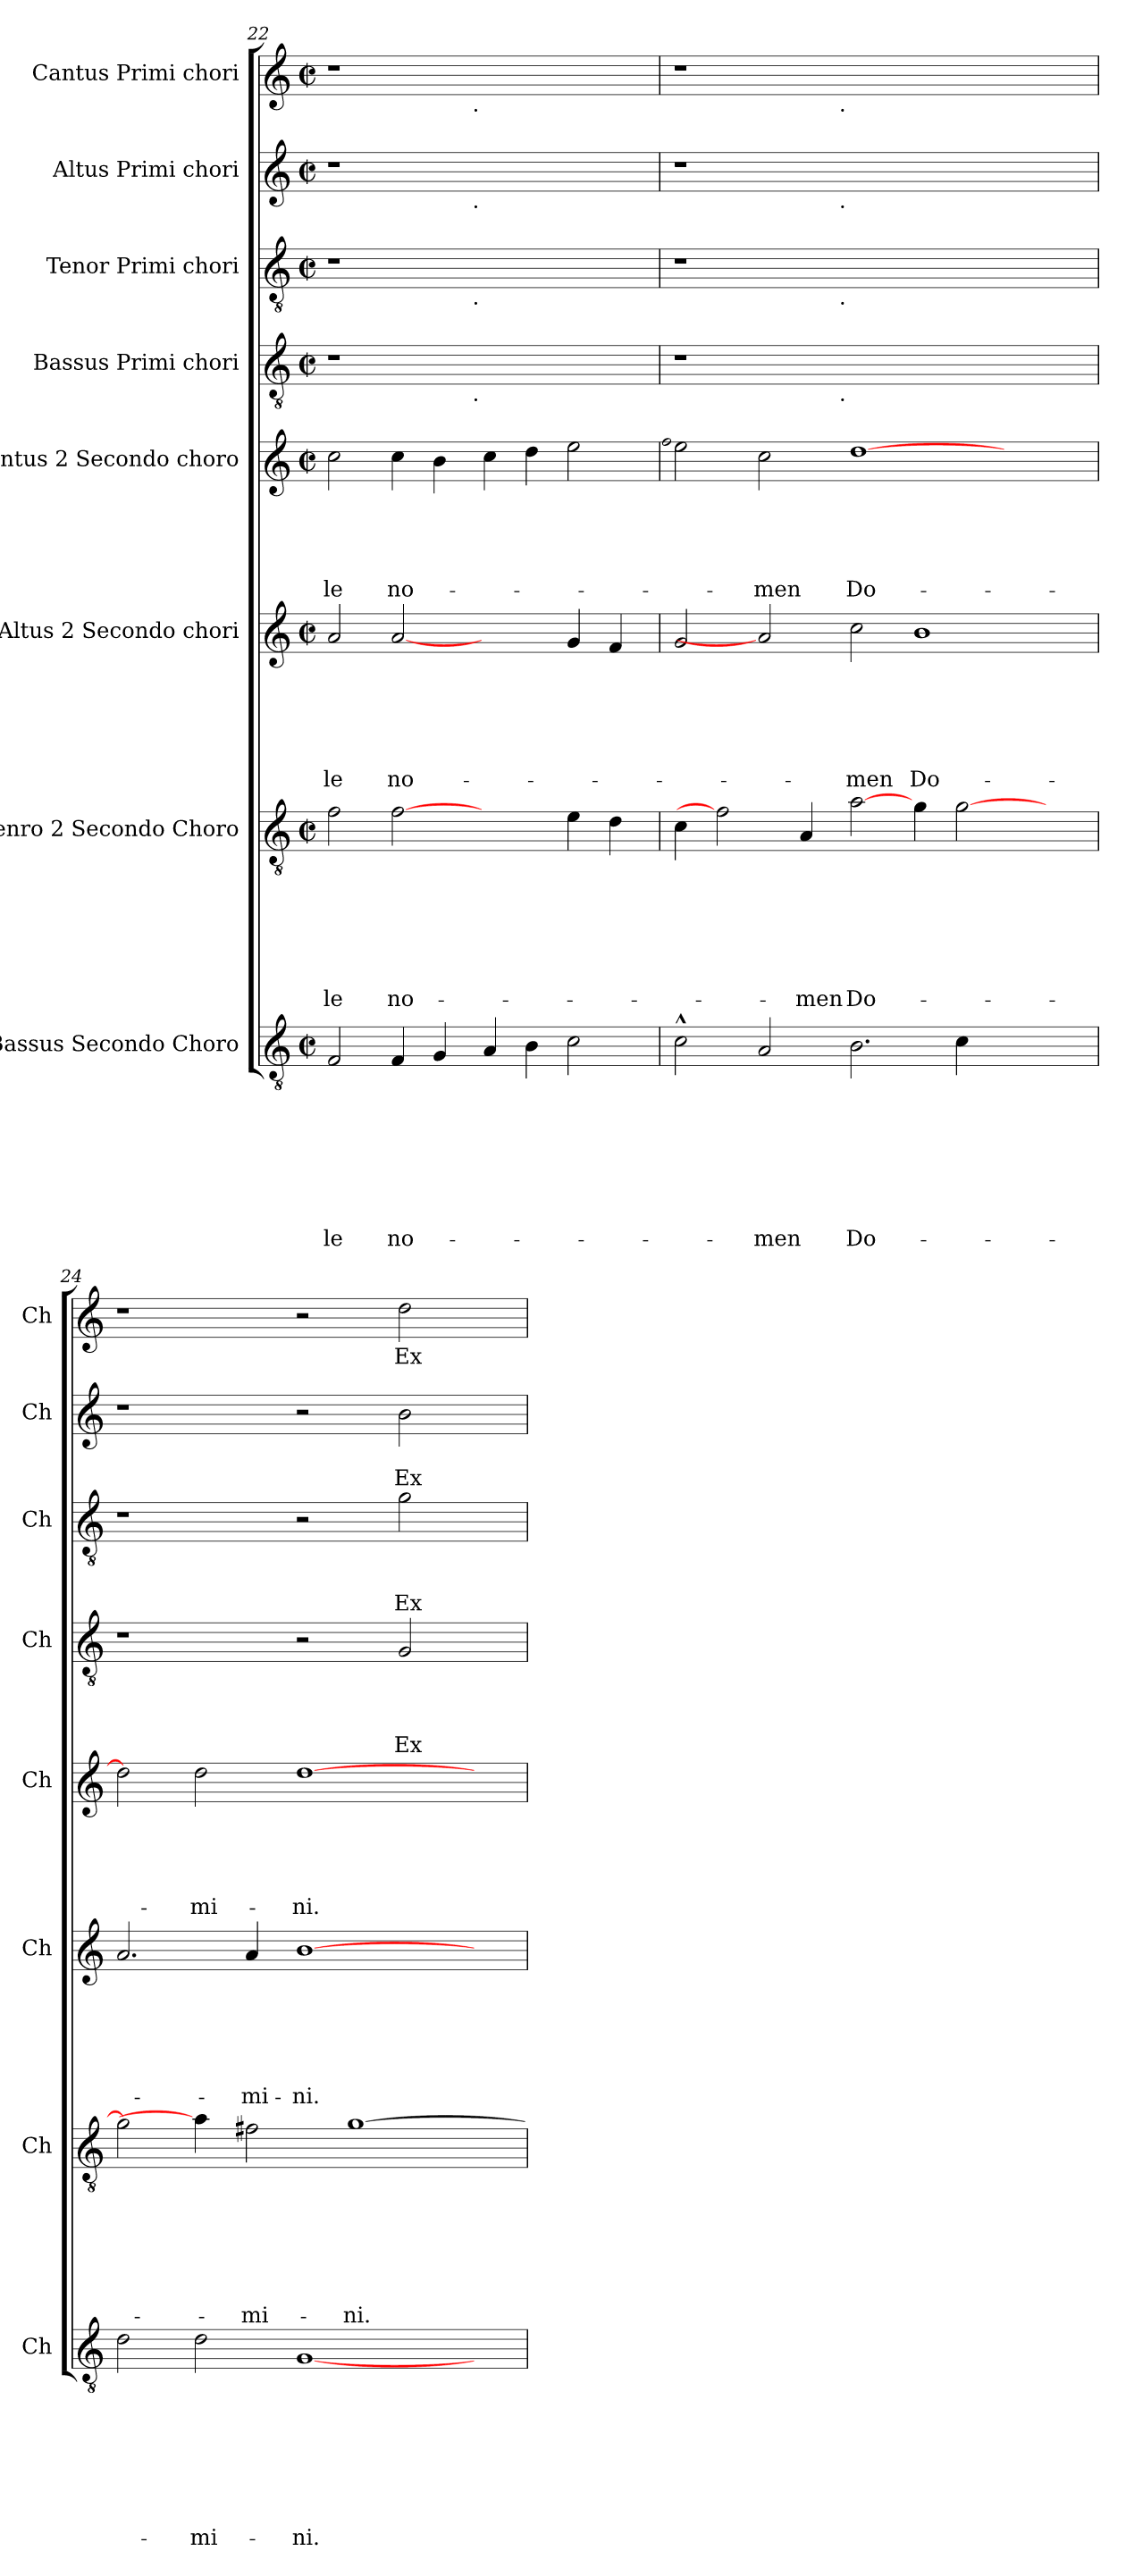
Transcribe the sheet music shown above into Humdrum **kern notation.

**kern	**text	**text	**text	**text	**text	**text	**text	**text	**kern	**text	**text	**text	**text	**text	**text	**text	**kern	**text	**text	**text	**text	**text	**text	**kern	**text	**text	**text	**text	**text	**kern	**text	**text	**text	**text	**kern	**text	**text	**text	**kern	**text	**text	**kern	**text
*part8	*part8	*part8	*part8	*part8	*part8	*part8	*part8	*part8	*part7	*part7	*part7	*part7	*part7	*part7	*part7	*part7	*part6	*part6	*part6	*part6	*part6	*part6	*part6	*part5	*part5	*part5	*part5	*part5	*part5	*part4	*part4	*part4	*part4	*part4	*part3	*part3	*part3	*part3	*part2	*part2	*part2	*part1	*part1
*staff8	*staff8	*staff8	*staff8	*staff8	*staff8	*staff8	*staff8	*staff8	*staff7	*staff7	*staff7	*staff7	*staff7	*staff7	*staff7	*staff7	*staff6	*staff6	*staff6	*staff6	*staff6	*staff6	*staff6	*staff5	*staff5	*staff5	*staff5	*staff5	*staff5	*staff4	*staff4	*staff4	*staff4	*staff4	*staff3	*staff3	*staff3	*staff3	*staff2	*staff2	*staff2	*staff1	*staff1
*I"Bassus Secondo Choro	*	*	*	*	*	*	*	*	*I"Tenro 2 Secondo Choro	*	*	*	*	*	*	*	*I"Altus 2 Secondo chori	*	*	*	*	*	*	*I"Cantus 2 Secondo choro	*	*	*	*	*	*I"Bassus Primi chori	*	*	*	*	*I"Tenor Primi chori	*	*	*	*I"Altus Primi chori	*	*	*I"Cantus Primi chori	*
*I'Ch	*	*	*	*	*	*	*	*	*I'Ch	*	*	*	*	*	*	*	*I'Ch	*	*	*	*	*	*	*I'Ch	*	*	*	*	*	*I'Ch	*	*	*	*	*I'Ch	*	*	*	*I'Ch	*	*	*I'Ch	*
*clefGv2	*	*	*	*	*	*	*	*	*clefGv2	*	*	*	*	*	*	*	*clefG2	*	*	*	*	*	*	*clefG2	*	*	*	*	*	*clefGv2	*	*	*	*	*clefGv2	*	*	*	*clefG2	*	*	*clefG2	*
*k[]	*	*	*	*	*	*	*	*	*k[]	*	*	*	*	*	*	*	*k[]	*	*	*	*	*	*	*k[]	*	*	*	*	*	*k[]	*	*	*	*	*k[]	*	*	*	*k[]	*	*	*k[]	*
*C:	*	*	*	*	*	*	*	*	*C:	*	*	*	*	*	*	*	*C:	*	*	*	*	*	*	*C:	*	*	*	*	*	*C:	*	*	*	*	*C:	*	*	*	*C:	*	*	*C:	*
*M2/2	*	*	*	*	*	*	*	*	*M2/2	*	*	*	*	*	*	*	*M2/2	*	*	*	*	*	*	*M2/2	*	*	*	*	*	*M2/2	*	*	*	*	*M2/2	*	*	*	*M2/2	*	*	*M2/2	*
*met(c|)	*	*	*	*	*	*	*	*	*met(c|)	*	*	*	*	*	*	*	*met(c|)	*	*	*	*	*	*	*met(c|)	*	*	*	*	*	*met(c|)	*	*	*	*	*met(c|)	*	*	*	*met(c|)	*	*	*met(c|)	*
=22	=22	=22	=22	=22	=22	=22	=22	=22	=22	=22	=22	=22	=22	=22	=22	=22	=22	=22	=22	=22	=22	=22	=22	=22	=22	=22	=22	=22	=22	=22	=22	=22	=22	=22	=22	=22	=22	=22	=22	=22	=22	=22	=22
!	!	!	!	!	!	!	!	!LO:LY:b	!	!	!	!	!	!	!	!LO:LY:b	!	!	!	!	!	!	!LO:LY:b	!	!	!	!	!	!LO:LY:b	!	!	!	!	!	!	!	!	!	!	!	!	!	!
*	*	*	*	*	*	*	*	*	*	*	*	*	*	*	*	*	*	*	*	*	*	*	*	*	*	*	*	*	*	*^	*	*	*	*	*^	*	*	*	*^	*	*	*^	*
2F/	.	.	.	.	.	.	.	-le	2f\	.	.	.	.	.	.	-le	2a/	.	.	.	.	.	-le	2cc\	.	.	.	.	-le	1r	2ryy	.	.	.	.	1r	2ryy	.	.	.	1r	2ryy	.	.	1r	2ryy	.
!	!	!	!	!	!	!	!	!LO:LY:b	!	!	!	!	!	!	!	!LO:LY:b	!	!	!	!	!	!	!LO:LY:b	!	!	!	!	!	!LO:LY:b	!	!	!	!	!	!	!	!	!	!	!	!	!	!	!	!	!	!
4F/	.	.	.	.	.	.	.	no-	[2f	.	.	.	.	.	.	no-	[2a	.	.	.	.	.	no-	4cc\	.	.	.	.	no-	.	4...ryy	.	.	.	.	.	4...ryy	.	.	.	.	4...ryy	.	.	.	4...ryy	.
4G/	.	.	.	.	.	.	.	.	.	.	.	.	.	.	.	.	.	.	.	.	.	.	.	4b\	.	.	.	.	.	.	.	.	.	.	.	.	.	.	.	.	.	.	.	.	.	.	.
!	!	!	!	!	!	!	!	!	!	!	!	!	!	!	!	!	!	!	!	!	!	!	!	!	!	!	!	!	!	!	!	!	!	!	!	!	!	!	!	!	!	!	!	!	!	!LO:TX:b:t=.	!
!	!	!	!	!	!	!	!	!	!	!	!	!	!	!	!	!	!	!	!	!	!	!	!	!	!	!	!	!	!	!	!	!	!	!	!	!	!	!	!	!	!	!LO:TX:b:t=.	!	!	!	!	!
!	!	!	!	!	!	!	!	!	!	!	!	!	!	!	!	!	!	!	!	!	!	!	!	!	!	!	!	!	!	!	!	!	!	!	!	!	!LO:TX:b:t=.	!	!	!	!	!	!	!	!	!	!
!	!	!	!	!	!	!	!	!	!	!	!	!	!	!	!	!	!	!	!	!	!	!	!	!	!	!	!	!	!	!	!LO:TX:b:t=.	!	!	!	!	!	!	!	!	!	!	!	!	!	!	!	!
.	.	.	.	.	.	.	.	.	.	.	.	.	.	.	.	.	.	.	.	.	.	.	.	.	.	.	.	.	.	.	1ryy	.	.	.	.	.	1ryy	.	.	.	.	1ryy	.	.	.	1ryy	.
4A/	.	.	.	.	.	.	.	.	2ryy	.	.	.	.	.	.	.	2ryy	.	.	.	.	.	.	4cc\	.	.	.	.	.	1ryy	.	.	.	.	.	1ryy	.	.	.	.	1ryy	.	.	.	1ryy	.	.
4B\	.	.	.	.	.	.	.	.	.	.	.	.	.	.	.	.	.	.	.	.	.	.	.	4dd\	.	.	.	.	.	.	.	.	.	.	.	.	.	.	.	.	.	.	.	.	.	.	.
2c\	.	.	.	.	.	.	.	.	4e\	.	.	.	.	.	.	.	4g/	.	.	.	.	.	.	2ee\	.	.	.	.	.	.	.	.	.	.	.	.	.	.	.	.	.	.	.	.	.	.	.
.	.	.	.	.	.	.	.	.	4d\	.	.	.	.	.	.	.	4f/	.	.	.	.	.	.	.	.	.	.	.	.	.	.	.	.	.	.	.	.	.	.	.	.	.	.	.	.	.	.
.	.	.	.	.	.	.	.	.	.	.	.	.	.	.	.	.	.	.	.	.	.	.	.	.	.	.	.	.	.	.	32ryy	.	.	.	.	.	32ryy	.	.	.	.	32ryy	.	.	.	32ryy	.
!!LO:PB:g=z	!!
=23	=23	=23	=23	=23	=23	=23	=23	=23	=23	=23	=23	=23	=23	=23	=23	=23	=23	=23	=23	=23	=23	=23	=23	=23	=23	=23	=23	=23	=23	=23	=23	=23	=23	=23	=23	=23	=23	=23	=23	=23	=23	=23	=23	=23	=23	=23	=23
!	!	!	!	!	!	!	!	!	!	!	!	!	!	!	!	!	!	!	!	!	!	!	!	!LO:N:head=open	!	!	!	!	!	!	!	!	!	!	!	!	!	!	!	!	!	!	!	!	!	!	!
.	.	.	.	.	.	.	.	.	.	.	.	.	.	.	.	.	.	.	.	.	.	.	.	1qff	.	.	.	.	.	.	.	.	.	.	.	.	.	.	.	.	.	.	.	.	.	.	.
2c^^>\	.	.	.	.	.	.	.	.	4c\	.	.	.	.	.	.	.	2g/	.	.	.	.	.	.	2ee\	.	.	.	.	.	1r	2ryy	.	.	.	.	1r	2ryy	.	.	.	1r	2ryy	.	.	1r	2ryy	.
.	.	.	.	.	.	.	.	.	2f]	.	.	.	.	.	.	.	.	.	.	.	.	.	.	.	.	.	.	.	.	.	.	.	.	.	.	.	.	.	.	.	.	.	.	.	.	.	.
!	!	!	!	!	!	!	!	!LO:LY:b	!	!	!	!	!	!	!	!	!	!	!	!	!	!	!	!	!	!	!	!	!LO:LY:b	!	!	!	!	!	!	!	!	!	!	!	!	!	!	!	!	!	!
2A/	.	.	.	.	.	.	.	-men	.	.	.	.	.	.	.	.	2a]	.	.	.	.	.	.	2cc\	.	.	.	.	-men	.	4...ryy	.	.	.	.	.	4...ryy	.	.	.	.	4...ryy	.	.	.	4...ryy	.
!	!	!	!	!	!	!	!	!	!	!	!	!	!	!	!	!LO:LY:b	!	!	!	!	!	!	!	!	!	!	!	!	!	!	!	!	!	!	!	!	!	!	!	!	!	!	!	!	!	!	!
.	.	.	.	.	.	.	.	.	4A/	.	.	.	.	.	.	-men	.	.	.	.	.	.	.	.	.	.	.	.	.	.	.	.	.	.	.	.	.	.	.	.	.	.	.	.	.	.	.
!	!	!	!	!	!	!	!	!	!	!	!	!	!	!	!	!	!	!	!	!	!	!	!	!	!	!	!	!	!	!	!	!	!	!	!	!	!	!	!	!	!	!	!	!	!	!LO:TX:b:t=.	!
!	!	!	!	!	!	!	!	!	!	!	!	!	!	!	!	!	!	!	!	!	!	!	!	!	!	!	!	!	!	!	!	!	!	!	!	!	!	!	!	!	!	!LO:TX:b:t=.	!	!	!	!	!
!	!	!	!	!	!	!	!	!	!	!	!	!	!	!	!	!	!	!	!	!	!	!	!	!	!	!	!	!	!	!	!	!	!	!	!	!	!LO:TX:b:t=.	!	!	!	!	!	!	!	!	!	!
!	!	!	!	!	!	!	!	!	!	!	!	!	!	!	!	!	!	!	!	!	!	!	!	!	!	!	!	!	!	!	!LO:TX:b:t=.	!	!	!	!	!	!	!	!	!	!	!	!	!	!	!	!
.	.	.	.	.	.	.	.	.	.	.	.	.	.	.	.	.	.	.	.	.	.	.	.	.	.	.	.	.	.	.	1ryy	.	.	.	.	.	1ryy	.	.	.	.	1ryy	.	.	.	1ryy	.
!	!	!	!	!	!	!	!	!LO:LY:b	!	!	!	!	!	!	!	!LO:LY:b	!	!	!	!	!	!	!LO:LY:b	!	!	!	!	!	!LO:LY:b	!	!	!	!	!	!	!	!	!	!	!	!	!	!	!	!	!	!
2.B\	.	.	.	.	.	.	.	Do-	[2a\	.	.	.	.	.	.	Do-	2cc\	.	.	.	.	.	-men	[>1dd	.	.	.	.	Do-	1.ryy	.	.	.	.	.	1.ryy	.	.	.	.	1.ryy	.	.	.	1.ryy	.	.
!	!	!	!	!	!	!	!	!	!	!	!	!	!	!	!	!	!	!	!	!	!	!	!LO:LY:b	!	!	!	!	!	!	!	!	!	!	!	!	!	!	!	!	!	!	!	!	!	!	!	!
.	.	.	.	.	.	.	.	.	4g\	.	.	.	.	.	.	.	1b	.	.	.	.	.	Do-	.	.	.	.	.	.	.	.	.	.	.	.	.	.	.	.	.	.	.	.	.	.	.	.
4c\	.	.	.	.	.	.	.	.	[>2g\	.	.	.	.	.	.	.	.	.	.	.	.	.	.	.	.	.	.	.	.	.	.	.	.	.	.	.	.	.	.	.	.	.	.	.	.	.	.
.	.	.	.	.	.	.	.	.	.	.	.	.	.	.	.	.	.	.	.	.	.	.	.	.	.	.	.	.	.	.	2ryy	.	.	.	.	.	2ryy	.	.	.	.	2ryy	.	.	.	2ryy	.
2ryy	.	.	.	.	.	.	.	.	.	.	.	.	.	.	.	.	.	.	.	.	.	.	.	2ryy	.	.	.	.	.	.	.	.	.	.	.	.	.	.	.	.	.	.	.	.	.	.	.
.	.	.	.	.	.	.	.	.	4ryy	.	.	.	.	.	.	.	.	.	.	.	.	.	.	.	.	.	.	.	.	.	.	.	.	.	.	.	.	.	.	.	.	.	.	.	.	.	.
.	.	.	.	.	.	.	.	.	.	.	.	.	.	.	.	.	.	.	.	.	.	.	.	.	.	.	.	.	.	.	32ryy	.	.	.	.	.	32ryy	.	.	.	.	32ryy	.	.	.	32ryy	.
*	*	*	*	*	*	*	*	*	*	*	*	*	*	*	*	*	*	*	*	*	*	*	*	*	*	*	*	*	*	*v	*v	*	*	*	*	*	*	*	*	*	*v	*v	*	*	*v	*v	*
*	*	*	*	*	*	*	*	*	*	*	*	*	*	*	*	*	*	*	*	*	*	*	*	*	*	*	*	*	*	*	*	*	*	*	*v	*v	*	*	*	*	*	*	*	*
=24	=24	=24	=24	=24	=24	=24	=24	=24	=24	=24	=24	=24	=24	=24	=24	=24	=24	=24	=24	=24	=24	=24	=24	=24	=24	=24	=24	=24	=24	=24	=24	=24	=24	=24	=24	=24	=24	=24	=24	=24	=24	=24	=24
2d\	.	.	.	.	.	.	.	.	2g\]	.	.	.	.	.	.	.	2.a/	.	.	.	.	.	.	2dd\]	.	.	.	.	.	1r	.	.	.	.	1r	.	.	.	1r	.	.	1r	.
!	!	!	!	!	!	!	!	!LO:LY:b	!	!	!	!	!	!	!	!	!	!	!	!	!	!	!	!	!	!	!	!	!LO:LY:b	!	!	!	!	!	!	!	!	!	!	!	!	!	!
2d\	.	.	.	.	.	.	.	-mi-	4a\]	.	.	.	.	.	.	.	.	.	.	.	.	.	.	2dd\	.	.	.	.	-mi-	.	.	.	.	.	.	.	.	.	.	.	.	.	.
!	!	!	!	!	!	!	!	!	!	!	!	!	!	!	!	!LO:LY:b	!	!	!	!	!	!	!LO:LY:b	!	!	!	!	!	!	!	!	!	!	!	!	!	!	!	!	!	!	!	!
.	.	.	.	.	.	.	.	.	2f#X\	.	.	.	.	.	.	-mi-	4a/	.	.	.	.	.	-mi-	.	.	.	.	.	.	.	.	.	.	.	.	.	.	.	.	.	.	.	.
!	!	!	!	!	!	!	!	!LO:LY:b	!	!	!	!	!	!	!	!	!	!	!	!	!	!	!LO:LY:b:rj	!	!	!	!	!	!LO:LY:b	!	!	!	!	!	!	!	!	!	!	!	!	!	!
[<1G	.	.	.	.	.	.	.	-ni.	.	.	.	.	.	.	.	.	[>1b	.	.	.	.	.	-ni.	[>1dd	.	.	.	.	-ni.	2r	.	.	.	.	2r	.	.	.	2r	.	.	2r	.
!	!	!	!	!	!	!	!	!	!	!	!	!	!	!	!	!LO:LY:b	!	!	!	!	!	!	!	!	!	!	!	!	!	!	!	!	!	!	!	!	!	!	!	!	!	!	!
.	.	.	.	.	.	.	.	.	[>1g	.	.	.	.	.	.	-ni.	.	.	.	.	.	.	.	.	.	.	.	.	.	.	.	.	.	.	.	.	.	.	.	.	.	.	.
!	!	!	!	!	!	!	!	!	!	!	!	!	!	!	!	!	!	!	!	!	!	!	!	!	!	!	!	!	!	!	!	!	!	!LO:LY:b	!	!	!	!LO:LY:b	!	!	!LO:LY:b	!	!LO:LY:b
.	.	.	.	.	.	.	.	.	.	.	.	.	.	.	.	.	.	.	.	.	.	.	.	.	.	.	.	.	.	2G/	.	.	.	Ex-	2g\	.	.	Ex-	2b\	.	Ex-	2dd\	Ex-
4ryy	.	.	.	.	.	.	.	.	.	.	.	.	.	.	.	.	4ryy	.	.	.	.	.	.	4ryy	.	.	.	.	.	4ryy	.	.	.	.	4ryy	.	.	.	4ryy	.	.	4ryy	.
=	=	=	=	=	=	=	=	=	=	=	=	=	=	=	=	=	=	=	=	=	=	=	=	=	=	=	=	=	=	=	=	=	=	=	=	=	=	=	=	=	=	=	=
*-	*-	*-	*-	*-	*-	*-	*-	*-	*-	*-	*-	*-	*-	*-	*-	*-	*-	*-	*-	*-	*-	*-	*-	*-	*-	*-	*-	*-	*-	*-	*-	*-	*-	*-	*-	*-	*-	*-	*-	*-	*-	*-	*-
